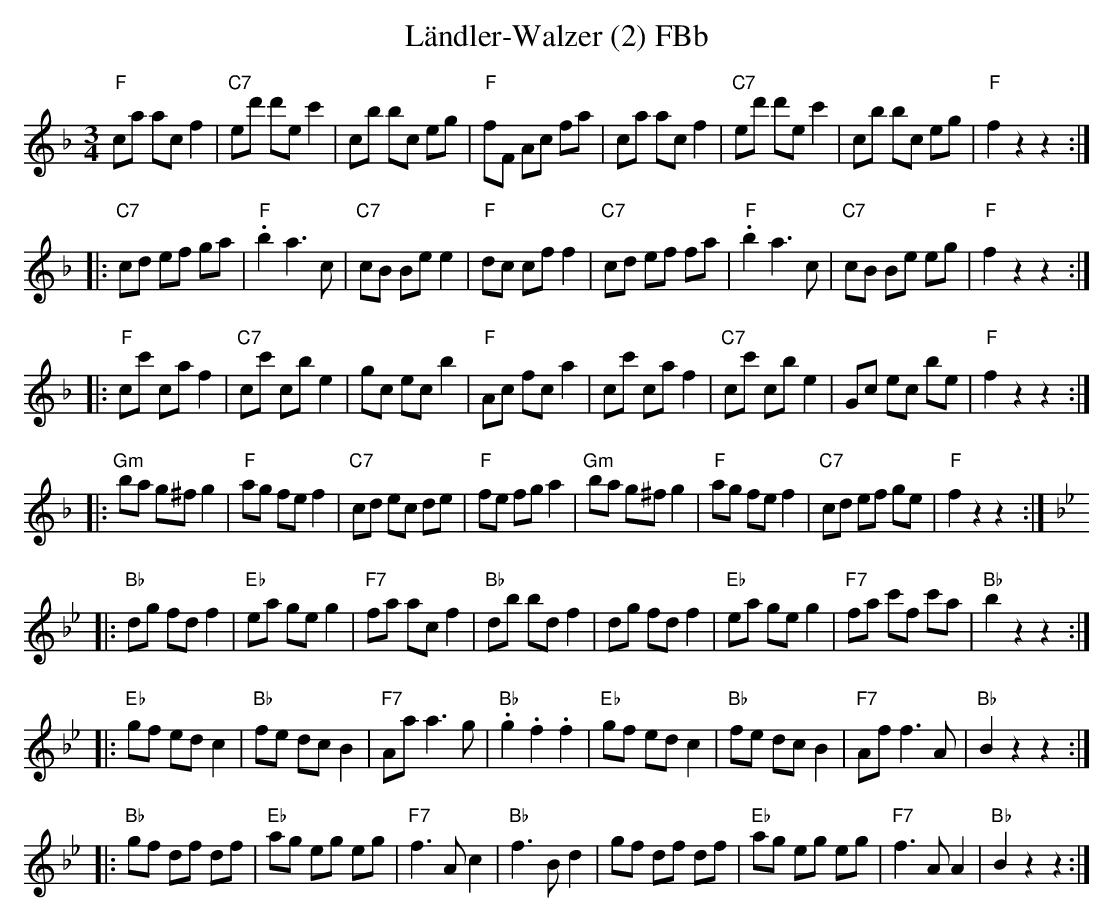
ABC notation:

X:1
T: Ländler-Walzer (2) FBb
M:3/4
L:1/8
K:F %%MIDI gchordon
"F"ca ac f2 | "C7"ed' d'e c'2 | cb bc eg | "F"fF Ac fa | ca ac f2 | "C7"ed' d'e c'2 | cb bc eg | "F"f2z2z2 ::
"C7"cd ef ga | "F".b2a3c | "C7"cB Be e2 | "F"dc cf f2 | "C7"cd ef fa | "F".b2a3c | "C7"cB Be eg | "F"f2z2z2 ::
"F"cc' ca f2 | "C7"cc' cb e2 | gc ec b2 | "F"Ac fc a2 | cc' ca f2 | "C7"cc' cb e2 | Gc ec be | "F"f2z2z2 ::
"Gm"ba g^f g2 | "F"ag fe f2 | "C7"cd ec de | "F"fe fg a2 | "Gm"ba g^f g2 | "F"ag fe f2 | "C7"cd ef ge | "F"f2z2z2 :: [K:Bb]
"Bb"dg fd f2 | "Eb"ea ge g2 | "F7"fa ac f2 | "Bb"db bd f2 | dg fd f2 | "Eb"ea ge g2 | "F7"fa c'f c'a | "Bb"b2z2z2 ::
"Eb"gf  ed c2 | "Bb"fe dc B2 | "F7"Aa a3g | "Bb".g2.f2.f2 | "Eb"gf ed c2 | "Bb"fe dc B2 | "F7"Af f3A | "Bb"B2z2z2 ::
"Bb"gf df df | "Eb"ag eg eg | "F7"f3A c2 | "Bb"f3B d2 | gf df df | "Eb"ag eg eg | "F7"f3A A2 | "Bb"B2z2z2 :|
